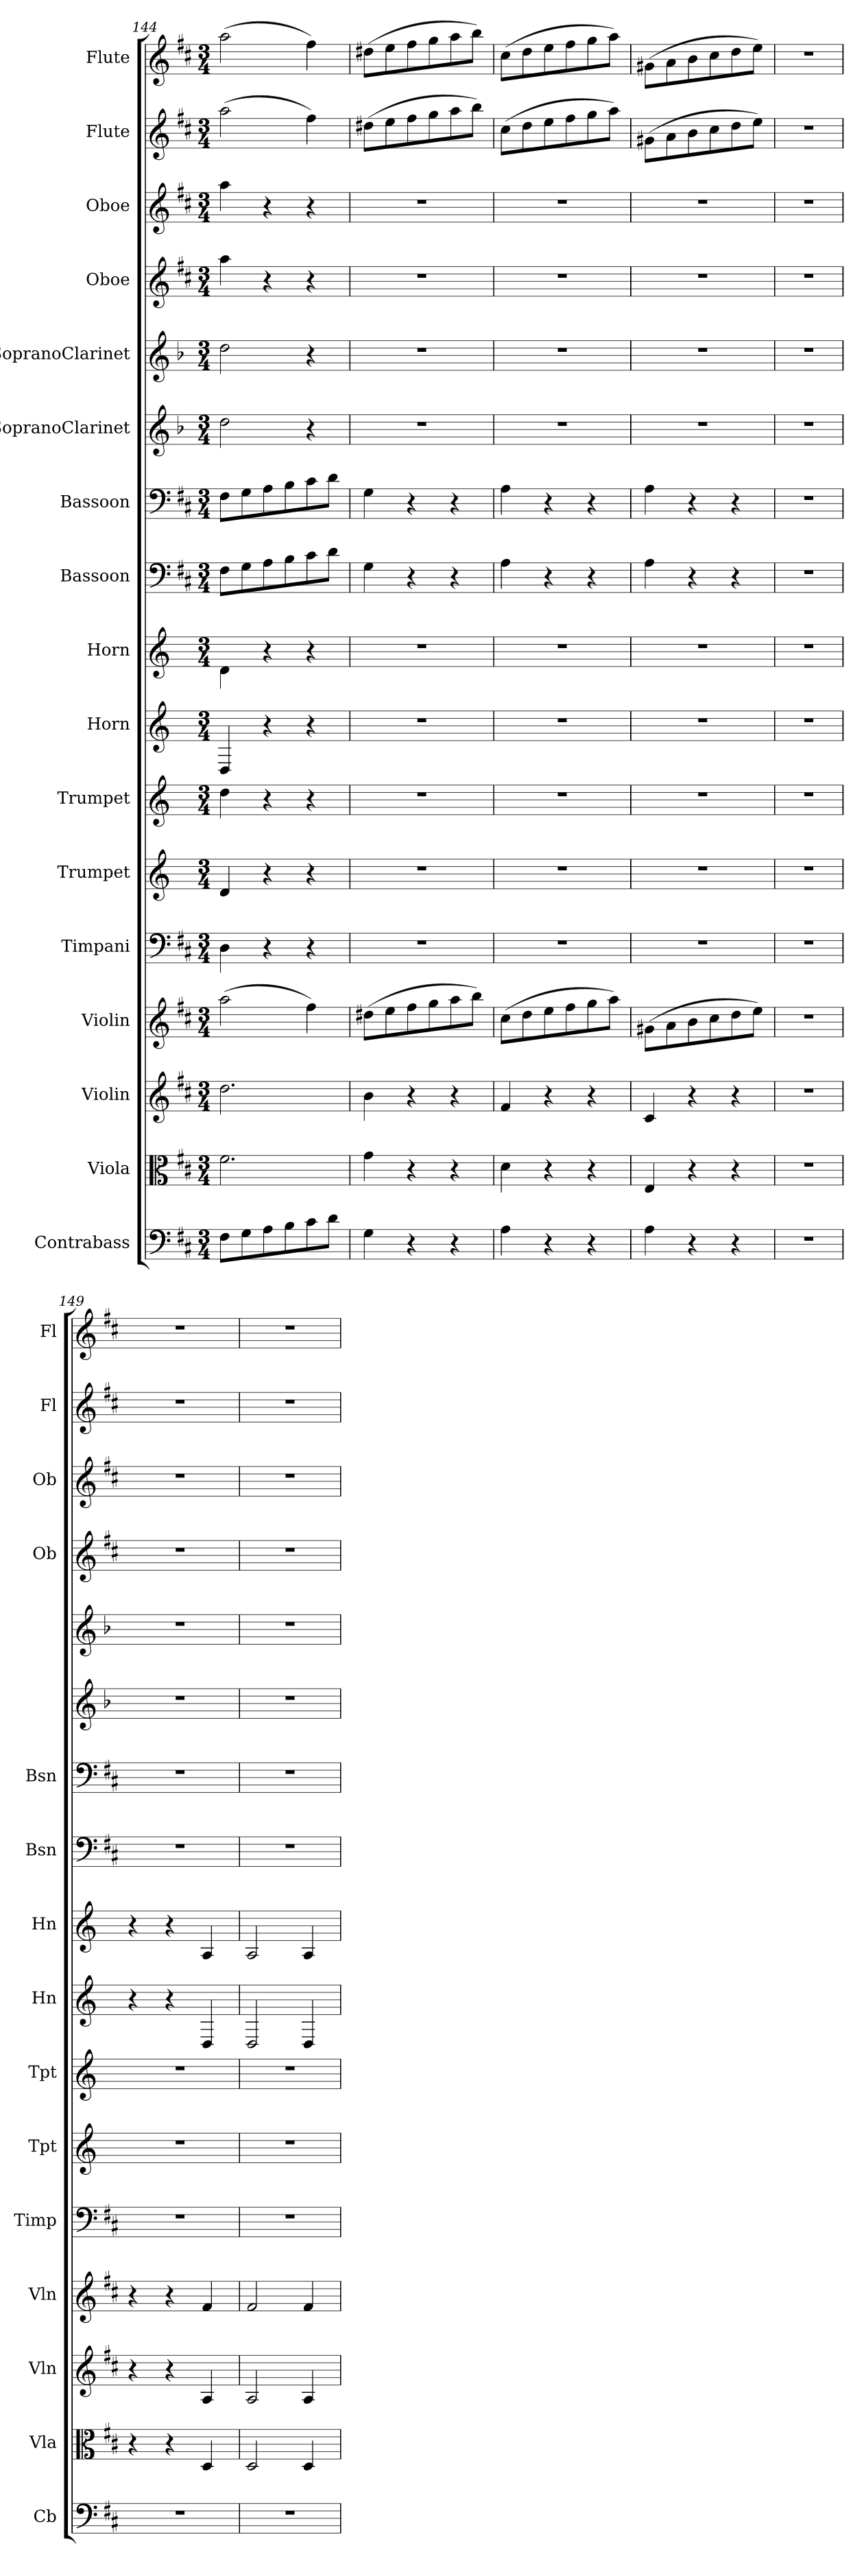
**kern	**kern	**kern	**kern	**kern	**kern	**kern	**kern	**kern	**kern	**kern	**kern	**kern	**kern	**kern	**kern	**kern
*part17	*part16	*part15	*part14	*part13	*part12	*part11	*part10	*part9	*part8	*part7	*part6	*part5	*part4	*part3	*part2	*part1
*staff17	*staff16	*staff15	*staff14	*staff13	*staff12	*staff11	*staff10	*staff9	*staff8	*staff7	*staff6	*staff5	*staff4	*staff3	*staff2	*staff1
*I"Contrabass	*I"Viola	*I"Violin	*I"Violin	*I"Timpani	*I"Trumpet	*I"Trumpet	*I"Horn	*I"Horn	*I"Bassoon	*I"Bassoon	*I"SopranoClarinet	*I"SopranoClarinet	*I"Oboe	*I"Oboe	*I"Flute	*I"Flute
*I'Cb	*I'Vla	*I'Vln	*I'Vln	*I'Timp	*I'Tpt	*I'Tpt	*I'Hn	*I'Hn	*I'Bsn	*I'Bsn	*	*	*I'Ob	*I'Ob	*I'Fl	*I'Fl
*clefF4	*clefC3	*clefG2	*clefG2	*clefF4	*clefG2	*clefG2	*clefG2	*clefG2	*clefF4	*clefF4	*clefG2	*clefG2	*clefG2	*clefG2	*clefG2	*clefG2
*k[f#c#]	*k[f#c#]	*k[f#c#]	*k[f#c#]	*k[f#c#]	*k[]	*k[]	*k[]	*k[]	*k[f#c#]	*k[f#c#]	*k[b-]	*k[b-]	*k[f#c#]	*k[f#c#]	*k[f#c#]	*k[f#c#]
*M3/4	*M3/4	*M3/4	*M3/4	*M3/4	*M3/4	*M3/4	*M3/4	*M3/4	*M3/4	*M3/4	*M3/4	*M3/4	*M3/4	*M3/4	*M3/4	*M3/4
=144	=144	=144	=144	=144	=144	=144	=144	=144	=144	=144	=144	=144	=144	=144	=144	=144
8F#\L	2.f#\	2.dd\	(2aa\	4D\	4d/	4dd\	4D/	4d\	8F#\L	8F#\L	2dd\	2dd\	4aa\	4aa\	(2aa\	(2aa\
8G\	.	.	.	.	.	.	.	.	8G\	8G\	.	.	.	.	.	.
8A\	.	.	.	4r	4r	4r	4r	4r	8A\	8A\	.	.	4r	4r	.	.
8B\	.	.	.	.	.	.	.	.	8B\	8B\	.	.	.	.	.	.
8c#\	.	.	4ff#\)	4r	4r	4r	4r	4r	8c#\	8c#\	4r	4r	4r	4r	4ff#\)	4ff#\)
8d\J	.	.	.	.	.	.	.	.	8d\J	8d\J	.	.	.	.	.	.
=145	=145	=145	=145	=145	=145	=145	=145	=145	=145	=145	=145	=145	=145	=145	=145	=145
4G\	4g\	4b\	(8dd#X\L	2.r	2.r	2.r	2.r	2.r	4G\	4G\	2.r	2.r	2.r	2.r	(8dd#X\L	(8dd#X\L
.	.	.	8ee\	.	.	.	.	.	.	.	.	.	.	.	8ee\	8ee\
4r	4r	4r	8ff#\	.	.	.	.	.	4r	4r	.	.	.	.	8ff#\	8ff#\
.	.	.	8gg\	.	.	.	.	.	.	.	.	.	.	.	8gg\	8gg\
4r	4r	4r	8aa\	.	.	.	.	.	4r	4r	.	.	.	.	8aa\	8aa\
.	.	.	8bb\J)	.	.	.	.	.	.	.	.	.	.	.	8bb\J)	8bb\J)
=146	=146	=146	=146	=146	=146	=146	=146	=146	=146	=146	=146	=146	=146	=146	=146	=146
4A\	4d\	4f#/	(8cc#\L	2.r	2.r	2.r	2.r	2.r	4A\	4A\	2.r	2.r	2.r	2.r	(8cc#\L	(8cc#\L
.	.	.	8dd\	.	.	.	.	.	.	.	.	.	.	.	8dd\	8dd\
4r	4r	4r	8ee\	.	.	.	.	.	4r	4r	.	.	.	.	8ee\	8ee\
.	.	.	8ff#\	.	.	.	.	.	.	.	.	.	.	.	8ff#\	8ff#\
4r	4r	4r	8gg\	.	.	.	.	.	4r	4r	.	.	.	.	8gg\	8gg\
.	.	.	8aa\J)	.	.	.	.	.	.	.	.	.	.	.	8aa\J)	8aa\J)
=147	=147	=147	=147	=147	=147	=147	=147	=147	=147	=147	=147	=147	=147	=147	=147	=147
4A\	4E/	4c#/	(8g#X\L	2.r	2.r	2.r	2.r	2.r	4A\	4A\	2.r	2.r	2.r	2.r	(8g#X\L	(8g#X\L
.	.	.	8a\	.	.	.	.	.	.	.	.	.	.	.	8a\	8a\
4r	4r	4r	8b\	.	.	.	.	.	4r	4r	.	.	.	.	8b\	8b\
.	.	.	8cc#\	.	.	.	.	.	.	.	.	.	.	.	8cc#\	8cc#\
4r	4r	4r	8dd\	.	.	.	.	.	4r	4r	.	.	.	.	8dd\	8dd\
.	.	.	8ee\J)	.	.	.	.	.	.	.	.	.	.	.	8ee\J)	8ee\J)
=148	=148	=148	=148	=148	=148	=148	=148	=148	=148	=148	=148	=148	=148	=148	=148	=148
2.r	2.r	2.r	2.r	2.r	2.r	2.r	2.r	2.r	2.r	2.r	2.r	2.r	2.r	2.r	2.r	2.r
=149	=149	=149	=149	=149	=149	=149	=149	=149	=149	=149	=149	=149	=149	=149	=149	=149
2.r	4r	4r	4r	2.r	2.r	2.r	4r	4r	2.r	2.r	2.r	2.r	2.r	2.r	2.r	2.r
.	4r	4r	4r	.	.	.	4r	4r	.	.	.	.	.	.	.	.
.	4D/	4A/	4f#/	.	.	.	4D/	4A/	.	.	.	.	.	.	.	.
=150	=150	=150	=150	=150	=150	=150	=150	=150	=150	=150	=150	=150	=150	=150	=150	=150
2.r	2D/	2A/	2f#/	2.r	2.r	2.r	2D/	2A/	2.r	2.r	2.r	2.r	2.r	2.r	2.r	2.r
.	4D/	4A/	4f#/	.	.	.	4D/	4A/	.	.	.	.	.	.	.	.
=	=	=	=	=	=	=	=	=	=	=	=	=	=	=	=	=
*-	*-	*-	*-	*-	*-	*-	*-	*-	*-	*-	*-	*-	*-	*-	*-	*-
